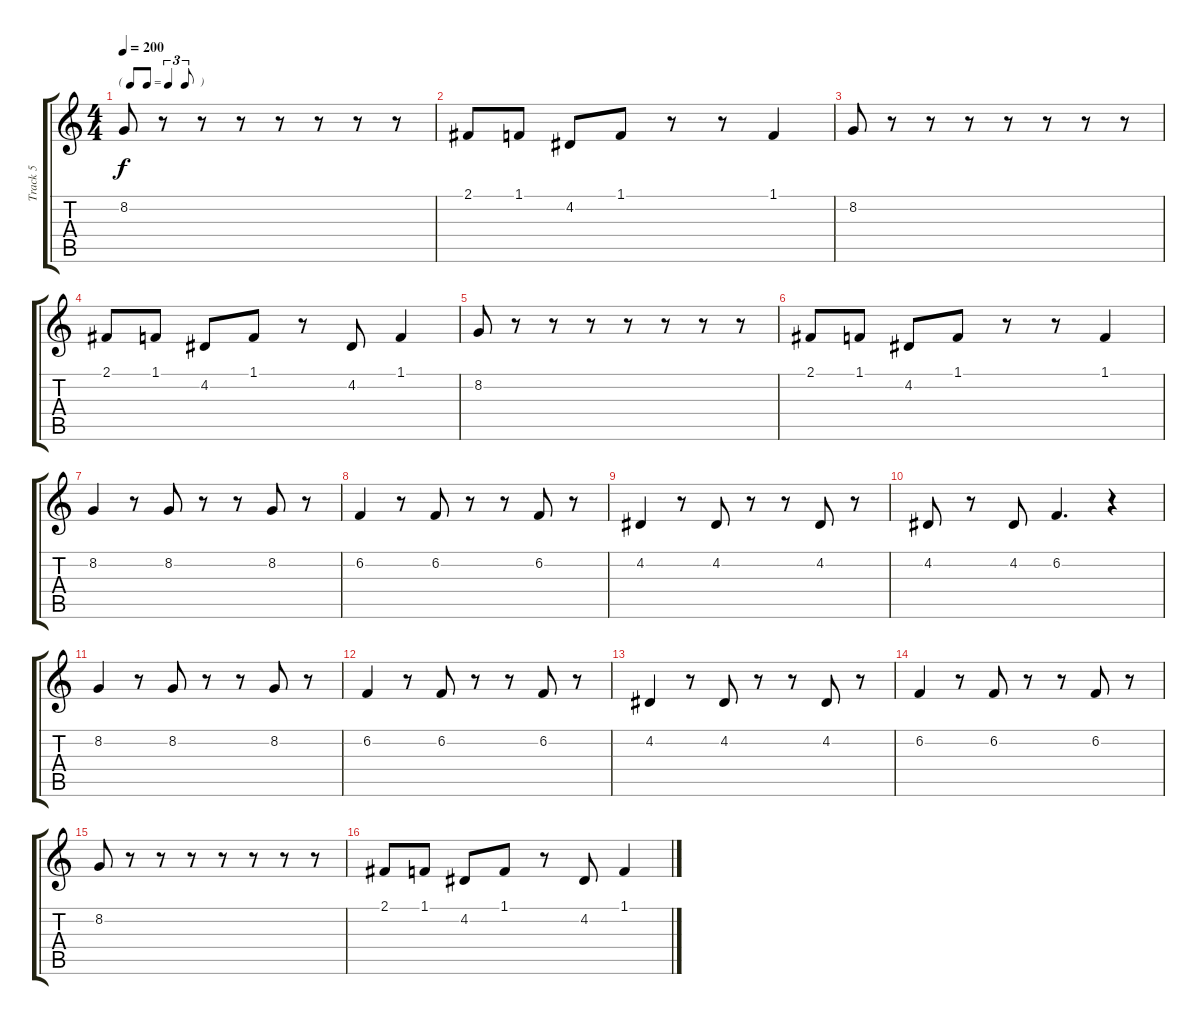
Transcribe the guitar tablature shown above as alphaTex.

\track ("Track 5" "Track 5") {instrument trumpet}
\staff {score tabs}
\tuning (E4 B3 G3 D3 A2 E2) {hide}
\ts (4 4)
\tf triplet8th
\tempo 200
\clef g2
\ks c
8.2.8{dy f} r.8 r.8 r.8 r.8 r.8 r.8 r.8 |
2.1.8 1.1.8 4.2.8 1.1.8 r.8 r.8 1.1.4 |
8.2.8 r.8 r.8 r.8 r.8 r.8 r.8 r.8 |
2.1.8 1.1.8 4.2.8 1.1.8 r.8 4.2.8 1.1.4 |
8.2.8 r.8 r.8 r.8 r.8 r.8 r.8 r.8 |
2.1.8 1.1.8 4.2.8 1.1.8 r.8 r.8 1.1.4 |
8.2.4 r.8 8.2.8 r.8 r.8 8.2.8 r.8 |
6.2.4 r.8 6.2.8 r.8 r.8 6.2.8 r.8 |
4.2.4 r.8 4.2.8 r.8 r.8 4.2.8 r.8 |
4.2.8 r.8 4.2.8 6.2.4{d} r.4 |
8.2.4 r.8 8.2.8 r.8 r.8 8.2.8 r.8 |
6.2.4 r.8 6.2.8 r.8 r.8 6.2.8 r.8 |
4.2.4 r.8 4.2.8 r.8 r.8 4.2.8 r.8 |
6.2.4 r.8 6.2.8 r.8 r.8 6.2.8 r.8 |
8.2.8 r.8 r.8 r.8 r.8 r.8 r.8 r.8 |
2.1.8 1.1.8 4.2.8 1.1.8 r.8 4.2.8 1.1.4
